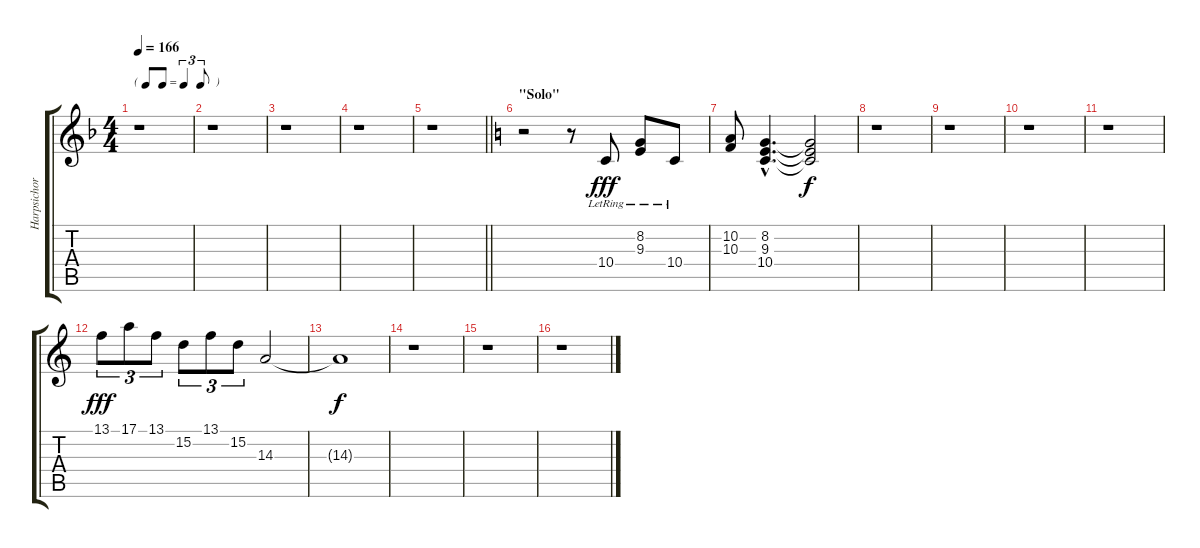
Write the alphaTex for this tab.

\track ("Harpsichord" "Harpsichor") {instrument harpsichord}
\staff {score tabs}
\tuning (E4 B3 G3 D3 A2 E2) {hide}
\ts (4 4)
\tf triplet8th
\tempo 166
\clef g2
\ks f
r.1{dy fff} |
r.1 |
r.1 |
r.1 |
\barLineRight lightlight
r.1 |
\section ("" "\"Solo\"")
\ks c
r.2 r.8 10.4{lr}.8 (8.2{lr} 9.3{lr}).8 10.4{lr}.8 |
(10.2 10.3).8 (8.2{hac} 9.3{hac} 10.4{hac}).4{d} (8.2{t} 9.3{t} 10.4{t}).2{dy f} |
r.1 |
r.1 |
r.1 |
r.1 |
13.1.8{tu (3 2) dy fff} 17.1.8{tu (3 2)} 13.1.8{tu (3 2)} 15.2.8{tu (3 2)} 13.1.8{tu (3 2)} 15.2.8{tu (3 2)} 14.3.2 |
14.3{t}.1{dy f} |
r.1 |
r.1 |
r.1
